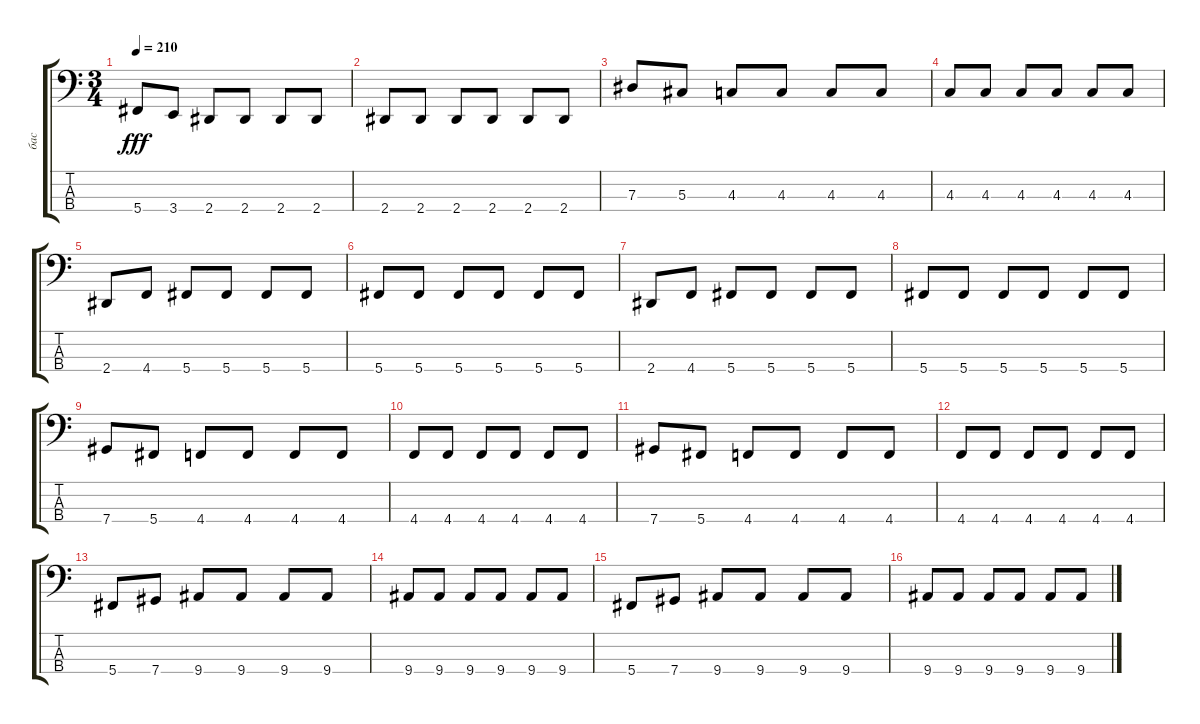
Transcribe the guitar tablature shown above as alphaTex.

\track ("бас" "бас") {instrument electricbasspick}
\staff {score tabs}
\tuning (Gb2 Db2 Ab1 Db1) {hide}
\ts (3 4)
\tempo 210
\clef f4
\ks c
5.4.8{dy fff} 3.4.8 2.4.8 2.4.8 2.4.8 2.4.8 |
2.4.8 2.4.8 2.4.8 2.4.8 2.4.8 2.4.8 |
7.3.8 5.3.8 4.3.8 4.3.8 4.3.8 4.3.8 |
4.3.8 4.3.8 4.3.8 4.3.8 4.3.8 4.3.8 |
2.4.8 4.4.8 5.4.8 5.4.8 5.4.8 5.4.8 |
5.4.8 5.4.8 5.4.8 5.4.8 5.4.8 5.4.8 |
2.4.8 4.4.8 5.4.8 5.4.8 5.4.8 5.4.8 |
5.4.8 5.4.8 5.4.8 5.4.8 5.4.8 5.4.8 |
7.4.8 5.4.8 4.4.8 4.4.8 4.4.8 4.4.8 |
4.4.8 4.4.8 4.4.8 4.4.8 4.4.8 4.4.8 |
7.4.8 5.4.8 4.4.8 4.4.8 4.4.8 4.4.8 |
4.4.8 4.4.8 4.4.8 4.4.8 4.4.8 4.4.8 |
5.4.8 7.4.8 9.4.8 9.4.8 9.4.8 9.4.8 |
9.4.8 9.4.8 9.4.8 9.4.8 9.4.8 9.4.8 |
5.4.8 7.4.8 9.4.8 9.4.8 9.4.8 9.4.8 |
9.4.8 9.4.8 9.4.8 9.4.8 9.4.8 9.4.8
